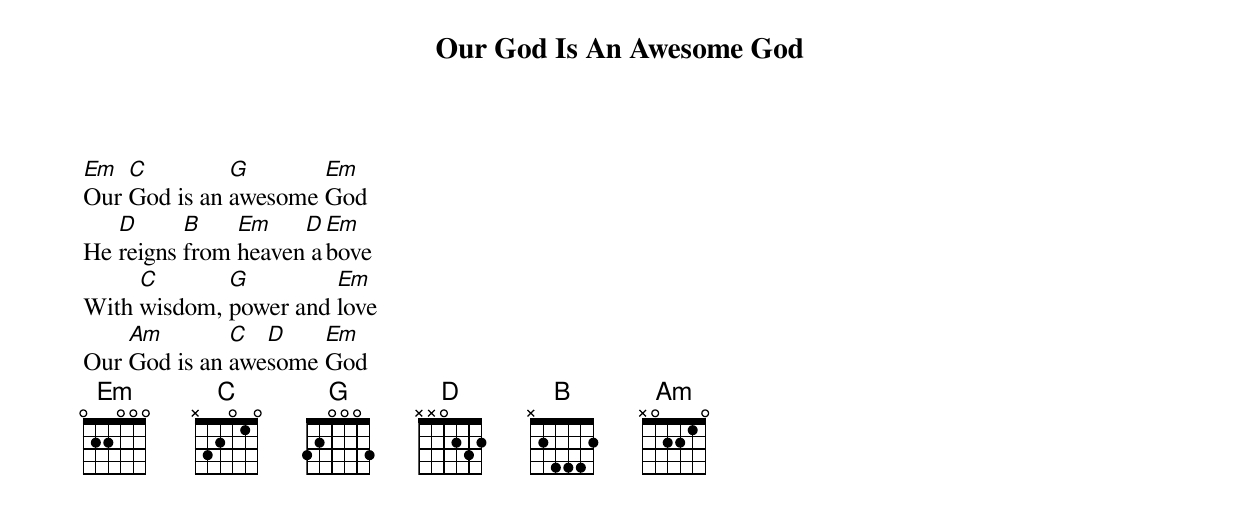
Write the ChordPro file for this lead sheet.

{title: Our God Is An Awesome God}
{subtitle: }
[Em]Our [C]God is an [G]awesome [Em]God
He [D]reigns [B]from [Em]heaven[D] a[Em]bove
With [C]wisdom, [G]power and [Em]love
Our [Am]God is an [C]awe[D]some [Em]God
